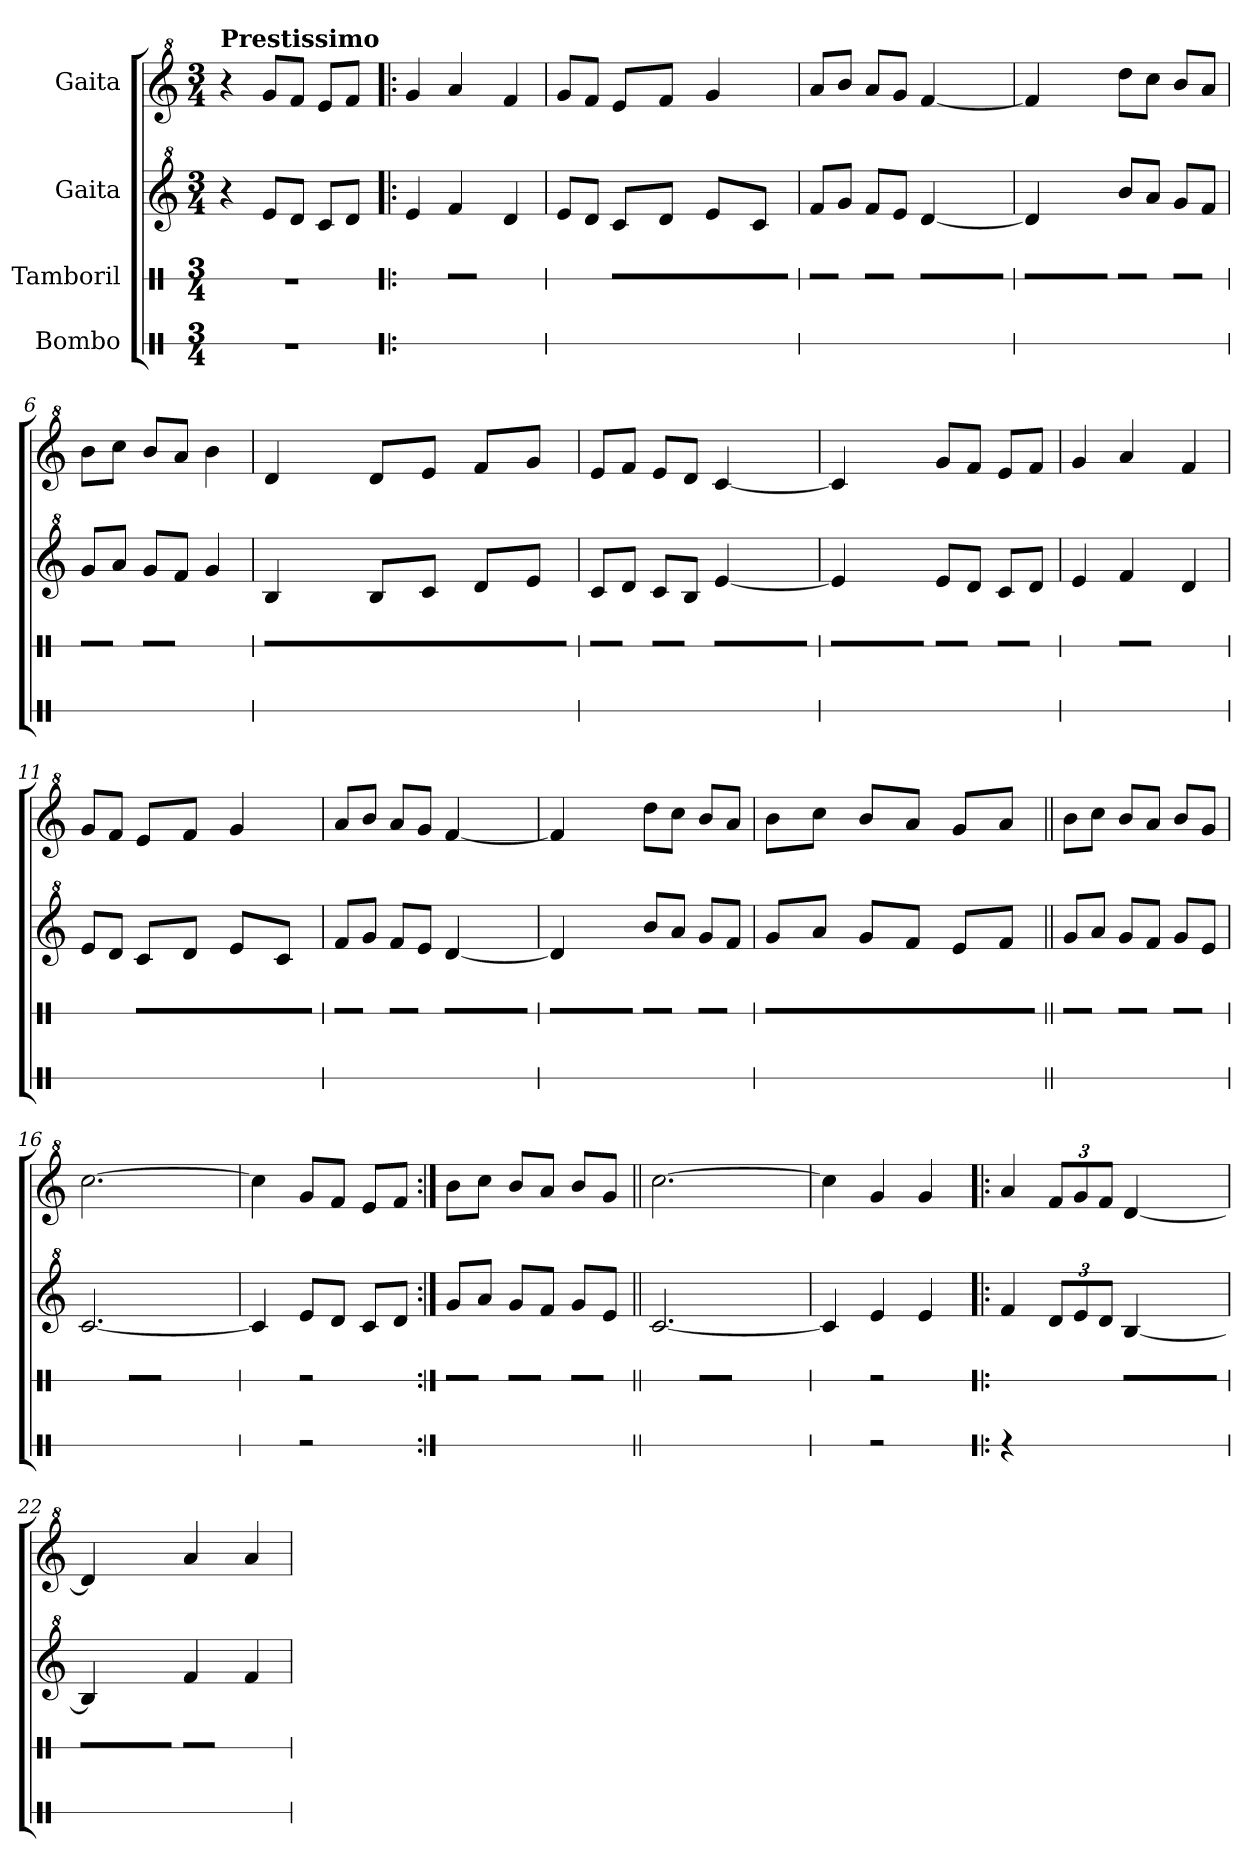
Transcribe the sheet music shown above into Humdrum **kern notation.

**kern	**kern	**kern	**kern
*part4	*part3	*part2	*part1
*staff4	*staff3	*staff2	*staff1
*I"Bombo	*I"Tamboril	*I"Gaita	*I"Gaita
*stria1	*stria1	*	*
*clefX	*clefX	*clefG^2	*clefG^2
*k[]	*k[]	*k[]	*k[]
*M3/4	*M3/4	*M3/4	*M3/4
=1	=1	=1	=1
!	!	!	!LO:TX:a:B:t=Prestissimo
2.r	2.r	4r	4r
.	.	8ee/L	8gg/L
.	.	8dd/J	8ff/J
.	.	8cc/L	8ee/L
.	.	8dd/J	8ff/J
=2!|:	=2!|:	=2!|:	=2!|:
2.R\	4R\	4ee/	4gg/
.	8R\L	4ff/	4aa/
.	8R\J	.	.
.	4R\	4dd/	4ff/
=3	=3	=3	=3
2.R\	4R\	8ee/L	8gg/L
.	.	8dd/J	8ff/J
*	*tremolo	*	*
.	32R\LLL	8cc/L	8ee/L
.	32R\	.	.
.	32R\	.	.
.	32R\	.	.
.	32R\	8dd/J	8ff/J
.	32R\	.	.
.	32R\	.	.
.	32R\	.	.
.	32R\	8ee/L	4gg/
.	32R\	.	.
.	32R\	.	.
.	32R\	.	.
.	32R\	8cc/J	.
.	32R\	.	.
.	32R\	.	.
.	32R\JJJ	.	.
=4	=4	=4	=4
2R\	8R\L	8ff/L	8aa/L
.	8R\J	8gg/J	8bb/J
.	8R\L	8ff/L	8aa/L
.	8R\J	8ee/J	8gg/J
4R\	[32R\LLL	[4dd/	[4ff/
.	32R\	.	.
.	32R\	.	.
.	32R\	.	.
.	32R\	.	.
.	32R\	.	.
.	32R\	.	.
.	32R\JJJ	.	.
=5	=5	=5	=5
2.R\	32R\]LLL	4dd/]	4ff/]
.	32R\	.	.
.	32R\	.	.
.	32R\	.	.
.	32R\	.	.
.	32R\	.	.
.	32R\	.	.
.	32R\JJJ	.	.
.	8R\L	8bb/L	8ddd\L
.	8R\J	8aa/J	8ccc\J
.	8R\L	8gg/L	8bb/L
.	8R\J	8ff/J	8aa/J
!!LO:LB:g=z
=6	=6	=6	=6
2.R\	8R\L	8gg/L	8bb\L
.	8R\J	8aa/J	8ccc\J
.	8R\L	8gg/L	8bb/L
.	8R\J	8ff/J	8aa/J
.	4R\	4gg/	4bb\
=7	=7	=7	=7
2.R\	32R\LLL	4b/	4dd/
.	32R\	.	.
.	32R\	.	.
.	32R\	.	.
.	32R\	.	.
.	32R\	.	.
.	32R\	.	.
.	32R\	.	.
.	32R\	8b/L	8dd/L
.	32R\	.	.
.	32R\	.	.
.	32R\	.	.
.	32R\	8cc/J	8ee/J
.	32R\	.	.
.	32R\	.	.
.	32R\	.	.
.	32R\	8dd/L	8ff/L
.	32R\	.	.
.	32R\	.	.
.	32R\	.	.
.	32R\	8ee/J	8gg/J
.	32R\	.	.
.	32R\	.	.
.	32R\JJJ	.	.
=8	=8	=8	=8
2R\	8R\L	8cc/L	8ee/L
.	8R\J	8dd/J	8ff/J
.	8R\L	8cc/L	8ee/L
.	8R\J	8b/J	8dd/J
4R\	[32R\LLL	[4ee/	[4cc/
.	32R\	.	.
.	32R\	.	.
.	32R\	.	.
.	32R\	.	.
.	32R\	.	.
.	32R\	.	.
.	32R\JJJ	.	.
=9	=9	=9	=9
2.R\	32R\]LLL	4ee/]	4cc/]
.	32R\	.	.
.	32R\	.	.
.	32R\	.	.
.	32R\	.	.
.	32R\	.	.
.	32R\	.	.
.	32R\JJJ	.	.
.	8R\L	8ee/L	8gg/L
.	8R\J	8dd/J	8ff/J
.	8R\L	8cc/L	8ee/L
.	8R\J	8dd/J	8ff/J
=10	=10	=10	=10
2.R\	4R\	4ee/	4gg/
.	8R\L	4ff/	4aa/
.	8R\J	.	.
.	4R\	4dd/	4ff/
=11	=11	=11	=11
2.R\	4R\	8ee/L	8gg/L
.	.	8dd/J	8ff/J
.	32R\LLL	8cc/L	8ee/L
.	32R\	.	.
.	32R\	.	.
.	32R\	.	.
.	32R\	8dd/J	8ff/J
.	32R\	.	.
.	32R\	.	.
.	32R\	.	.
.	32R\	8ee/L	4gg/
.	32R\	.	.
.	32R\	.	.
.	32R\	.	.
.	32R\	8cc/J	.
.	32R\	.	.
.	32R\	.	.
.	32R\JJJ	.	.
!!LO:LB:g=z
=12	=12	=12	=12
2R\	8R\L	8ff/L	8aa/L
.	8R\J	8gg/J	8bb/J
.	8R\L	8ff/L	8aa/L
.	8R\J	8ee/J	8gg/J
4R\	[32R\LLL	[4dd/	[4ff/
.	32R\	.	.
.	32R\	.	.
.	32R\	.	.
.	32R\	.	.
.	32R\	.	.
.	32R\	.	.
.	32R\JJJ	.	.
=13	=13	=13	=13
2.R\	32R\]LLL	4dd/]	4ff/]
.	32R\	.	.
.	32R\	.	.
.	32R\	.	.
.	32R\	.	.
.	32R\	.	.
.	32R\	.	.
.	32R\JJJ	.	.
.	8R\L	8bb/L	8ddd\L
.	8R\J	8aa/J	8ccc\J
.	8R\L	8gg/L	8bb/L
.	8R\J	8ff/J	8aa/J
=14	=14	=14	=14
2.R\	32R\LLL	8gg/L	8bb\L
.	32R\	.	.
.	32R\	.	.
.	32R\	.	.
.	32R\	8aa/J	8ccc\J
.	32R\	.	.
.	32R\	.	.
.	32R\	.	.
.	32R\	8gg/L	8bb/L
.	32R\	.	.
.	32R\	.	.
.	32R\	.	.
.	32R\	8ff/J	8aa/J
.	32R\	.	.
.	32R\	.	.
.	32R\	.	.
.	32R\	8ee/L	8gg/L
.	32R\	.	.
.	32R\	.	.
.	32R\	.	.
.	32R\	8ff/J	8aa/J
.	32R\	.	.
.	32R\	.	.
.	32R\JJJ	.	.
=15||	=15||	=15||	=15||
2R\	8R\L	8gg/L	8bb\L
.	8R\J	8aa/J	8ccc\J
.	8R\L	8gg/L	8bb/L
.	8R\J	8ff/J	8aa/J
4R\	8R\L	8gg/L	8bb/L
.	8R\J	8ee/J	8gg/J
=16	=16	=16	=16
4R\	4R\	[2.cc/	[2.ccc\
2R\	8R\L	.	.
.	8R\J	.	.
.	4R\	.	.
=17	=17	=17	=17
4R\	4R\	4cc/]	4ccc\]
2r	2r	8ee/L	8gg/L
.	.	8dd/J	8ff/J
.	.	8cc/L	8ee/L
.	.	8dd/J	8ff/J
!!LO:PB:g=z
=18:|!	=18:|!	=18:|!	=18:|!
2R\	8R\L	8gg/L	8bb\L
.	8R\J	8aa/J	8ccc\J
.	8R\L	8gg/L	8bb/L
.	8R\J	8ff/J	8aa/J
4R\	8R\L	8gg/L	8bb/L
.	8R\J	8ee/J	8gg/J
=19||	=19||	=19||	=19||
4R\	4R\	[2.cc/	[2.ccc\
2R\	8R\L	.	.
.	8R\J	.	.
.	4R\	.	.
=20	=20	=20	=20
4R\	4R\	4cc/]	4ccc\]
2r	2r	4ee/	4gg/
.	.	4ee/	4gg/
=21!|:	=21!|:	=21!|:	=21!|:
4r	4R\	4ff/	4aa/
*	*	*Xbrackettup	*Xbrackettup
2R\	4R\	12dd/L	12ff/L
.	.	12ee/	12gg/
.	.	12dd/J	12ff/J
.	[32R\LLL	[4b/	[4dd/
.	32R\	.	.
.	32R\	.	.
.	32R\	.	.
.	32R\	.	.
.	32R\	.	.
.	32R\	.	.
.	32R\JJJ	.	.
=22	=22	=22	=22
2.R\	32R\]LLL	4b/]	4dd/]
.	32R\	.	.
.	32R\	.	.
.	32R\	.	.
.	32R\	.	.
.	32R\	.	.
.	32R\	.	.
.	32R\JJJ	.	.
*	*Xtremolo	*	*
.	8R\L	4ff/	4aa/
.	8R\J	.	.
.	4R\	4ff/	4aa/
=	=	=	=
*-	*-	*-	*-
